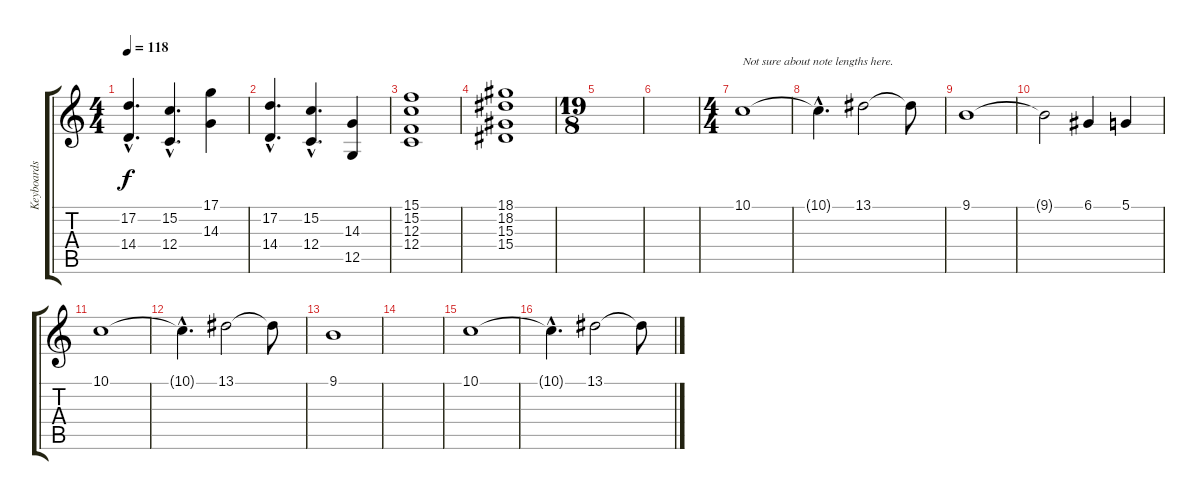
\track ("Keyboards" "Keyboards") {instrument pad2warm}
\staff {score tabs}
\tuning (D4 A3 F3 C3 G2 C2) {hide}
\ts (4 4)
\tempo 118
\clef g2
\ks c
(17.2{hac} 14.4{hac}).4{d dy f} (15.2{hac} 12.4{hac}).4{d} (17.1 14.3).4 |
(17.2{hac} 14.4{hac}).4{d} (15.2{hac} 12.4{hac}).4{d} (14.3 12.5).4 |
(15.1 15.2 12.3 12.4).1{instrument stringensemble1} |
(18.1 18.2 15.3 15.4).1 |
\ts (19 8)
|
|
\ts (4 4)
10.1.1{txt "Not sure about note lengths here." volume 8 instrument pad2warm} |
10.1{hac t}.4{d} 13.1.2 13.1{t}.8 |
9.1.1 |
9.1{t}.2 6.1.4 5.1.4 |
10.1.1{volume 8 instrument pad2warm} |
10.1{hac t}.4{d} 13.1.2 13.1{t}.8 |
9.1.1 |
|
10.1.1{volume 8 instrument pad2warm} |
10.1{hac t}.4{d} 13.1.2 13.1{t}.8
